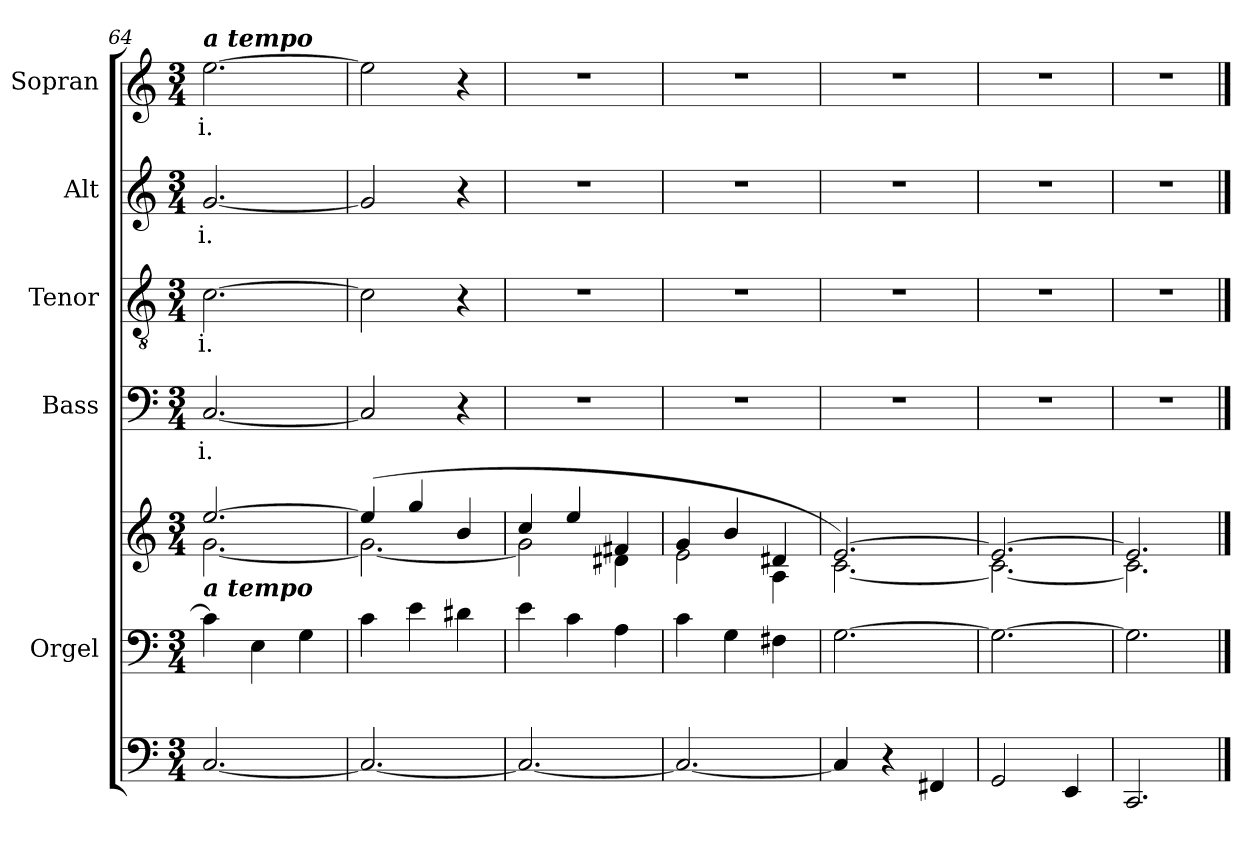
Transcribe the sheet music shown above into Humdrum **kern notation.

**kern	**kern	**kern	**kern	**text	**kern	**text	**kern	**text	**kern	**text
*part6	*part5	*part5	*part4	*part4	*part3	*part3	*part2	*part2	*part1	*part1
*staff7	*staff6	*staff5	*staff4	*staff4	*staff3	*staff3	*staff2	*staff2	*staff1	*staff1
*	*I"Orgel	*	*I"Bass	*	*I"Tenor	*	*I"Alt	*	*I"Sopran	*
*	*I'Org.	*	*I'B.	*	*I'T.	*	*I'A.	*	*I'S.	*
*clefF4	*clefF4	*clefG2	*clefF4	*	*clefGv2	*	*clefG2	*	*clefG2	*
*k[]	*k[]	*k[]	*k[]	*	*k[]	*	*k[]	*	*k[]	*
*C:	*C:	*C:	*C:	*	*C:	*	*C:	*	*C:	*
*M3/4	*M3/4	*M3/4	*M3/4	*	*M3/4	*	*M3/4	*	*M3/4	*
=64	=64	=64	=64	=64	=64	=64	=64	=64	=64	=64
*	*	*^	*	*	*	*	*	*	*	*
!	!	!	!	!	!	!	!	!	!	!LO:TX:a:Bi:t=a tempo	!
!	!	!LO:TX:b:Bi:t=a tempo	!	!	!	!	!	!	!	!	!
!	!	!	!	!	!LO:LY:b	!	!LO:LY:b	!	!LO:LY:b	!	!LO:LY:b
[2.C/	4c\]	[>2.ee/	[<2.g\	[2.C/	-i.	[2.c\	-i.	[2.g/	-i.	[2.ee\	-i.
.	4E\	.	.	.	.	.	.	.	.	.	.
.	4G\	.	.	.	.	.	.	.	.	.	.
=65	=65	=65	=65	=65	=65	=65	=65	=65	=65	=65	=65
2.C/_	4c\	(4ee/]	2.g\_	2C/]	.	2c\]	.	2g/]	.	2ee\]	.
.	4e\	4gg/	.	.	.	.	.	.	.	.	.
.	4d#X\	4b/	.	4r	.	4r	.	4r	.	4r	.
=66	=66	=66	=66	=66	=66	=66	=66	=66	=66	=66	=66
2.C/_	4e\	4cc/	2g\]	2.r	.	2.r	.	2.r	.	2.r	.
.	4c\	4ee/	.	.	.	.	.	.	.	.	.
.	4A\	4f#X/	4d#X\	.	.	.	.	.	.	.	.
=67	=67	=67	=67	=67	=67	=67	=67	=67	=67	=67	=67
2.C/_	4c\	4g/	2e\	2.r	.	2.r	.	2.r	.	2.r	.
.	4G\	4b/	.	.	.	.	.	.	.	.	.
.	4F#X\	4d#X/	4A\	.	.	.	.	.	.	.	.
=68	=68	=68	=68	=68	=68	=68	=68	=68	=68	=68	=68
4C/]	[2.G\	[>2.e/)	[<2.c\	2.r	.	2.r	.	2.r	.	2.r	.
4r	.	.	.	.	.	.	.	.	.	.	.
4FF#X/	.	.	.	.	.	.	.	.	.	.	.
=69	=69	=69	=69	=69	=69	=69	=69	=69	=69	=69	=69
2GG/	2.G\_	2.e/_	2.c\_	2.r	.	2.r	.	2.r	.	2.r	.
4EE/	.	.	.	.	.	.	.	.	.	.	.
=70	=70	=70	=70	=70	=70	=70	=70	=70	=70	=70	=70
2.CC/	2.G\]	2.e/]	2.c\]	2.r	.	2.r	.	2.r	.	2.r	.
*	*	*v	*v	*	*	*	*	*	*	*	*
==	==	==	==	==	==	==	==	==	==	==
*-	*-	*-	*-	*-	*-	*-	*-	*-	*-	*-
